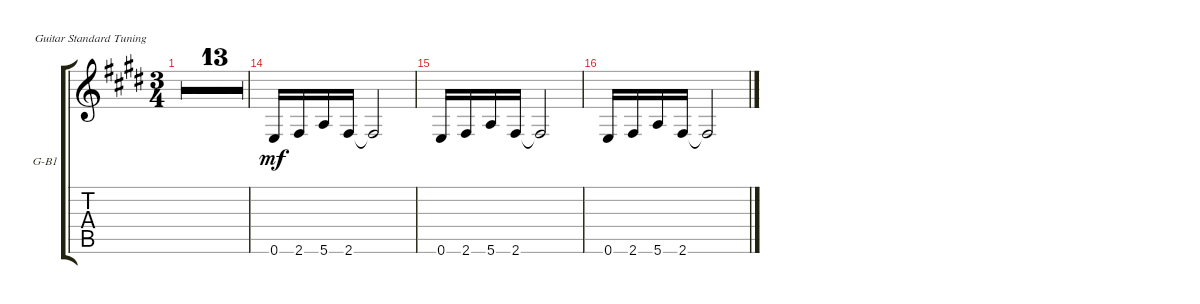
\defaultSystemsLayout 4
\bracketExtendMode groupsimilarinstruments
\firstSystemTrackNameOrientation horizontal
\otherSystemsTrackNameOrientation horizontal
\track ("Guitar Base I" "G-B1") {multiBarRest instrument acousticguitarsteel}
\staff {score tabs}
\tuning (E4 B3 G3 D3 A2 E2)
\ts (3 4)
\tempo 40
\clef g2
\ks c#minor
|
|
|
|
|
|
|
|
|
|
|
|
|
0.6.16{dy mf} 2.6.16 5.6.16 2.6.16 2.6{t}.2 |
0.6.16 2.6.16 5.6.16 2.6.16 2.6{t}.2 |
0.6.16 2.6.16 5.6.16 2.6.16 2.6{t}.2
